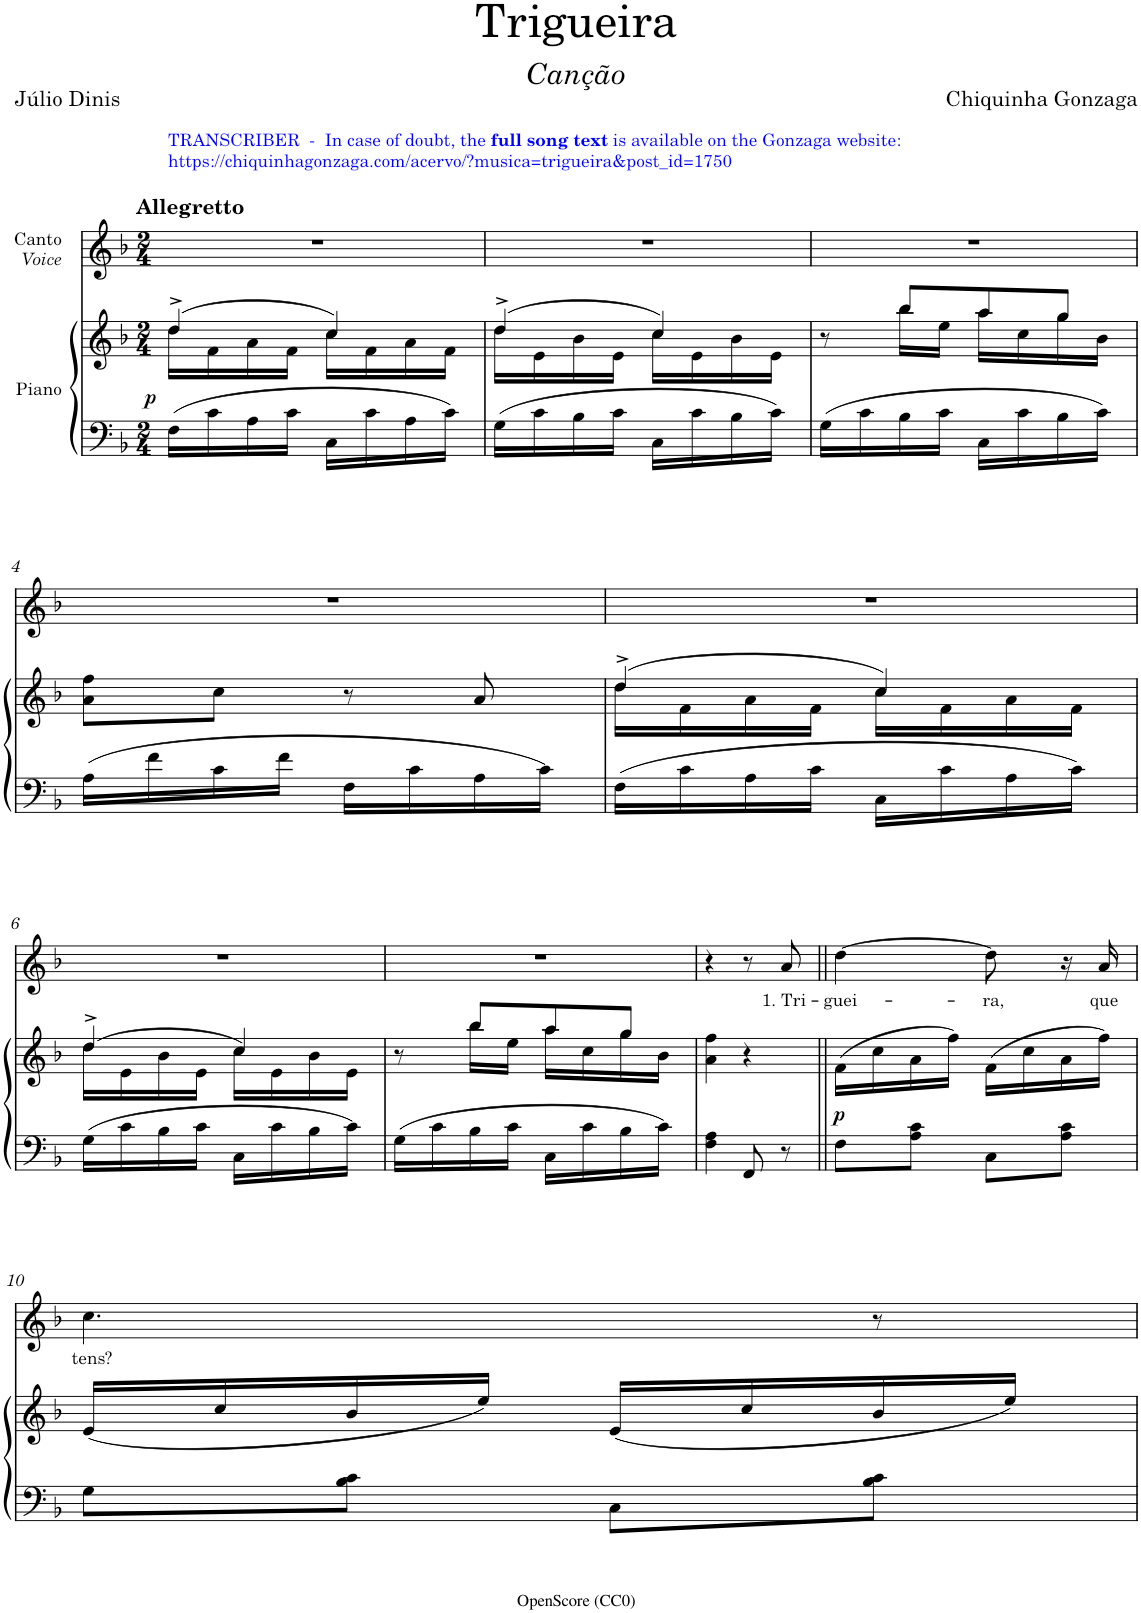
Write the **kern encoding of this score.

**kern	**kern	**dynam	**kern	**text
*part2	*part2	*part2	*part1	*part1
*staff3	*staff2	*staff2/3	*staff1	*staff1
*I"Piano	*	*	*I"Canto Voice	*
*I'Pno	*	*	*	*
*clefF4	*clefG2	*	*clefG2	*
*k[b-]	*k[b-]	*	*k[b-]	*
*M2/4	*M2/4	*	*M2/4	*
=1	=1	=1	=1	=1
*	*^	*	*	*
!	!	!	!	!LO:TX:a:B:t=Allegretto	!
!	!	!	!	!LO:TX:a:color=#0000FF:t=TRANSCRIBER  -  In case of doubt, the	!
!	!	!	!	!LO:TX:a:B:t=full song text	!
!	!	!	!	!LO:TX:a:t=is available on the Gonzaga website&colon;	!
!	!	!	!	!LO:TX:a:t=https&colon;//chiquinhagonzaga.com/acervo/?musica=trigueira&post_id=1750	!
!	!	!	!LO:DY:b	!	!
16F\LL	(4dd^/	16dd\LL	p	2r	.
16c\	.	16f\	.	.	.
16A\	.	16a\	.	.	.
16c\JJ	.	16f\JJ	.	.	.
16C\LL	4cc/)	16cc\LL	.	.	.
16c\	.	16f\	.	.	.
16A\	.	16a\	.	.	.
16c\JJ	.	16f\JJ	.	.	.
=2	=2	=2	=2	=2	=2
16G\LL	(4dd^/	16dd\LL	.	2r	.
16c\	.	16e\	.	.	.
16B-\	.	16b-\	.	.	.
16c\JJ	.	16e\JJ	.	.	.
16C\LL	4cc/)	16cc\LL	.	.	.
16c\	.	16e\	.	.	.
16B-\	.	16b-\	.	.	.
16c\JJ	.	16e\JJ	.	.	.
=3	=3	=3	=3	=3	=3
16G\LL	8r	8ryy	.	2r	.
16c\	.	.	.	.	.
16B-\	8bb-/L	16bb-\LL	.	.	.
16c\JJ	.	16ee\JJ	.	.	.
16C\LL	8aa/	16aa\LL	.	.	.
16c\	.	16cc\	.	.	.
16B-\	8gg/J	16gg\	.	.	.
16c\JJ	.	16b-\JJ	.	.	.
*	*v	*v	*	*	*
!!LO:LB:g=z
=4	=4	=4	=4	=4
16A\LL	8a\ 8ff\L	.	2r	.
16f\	.	.	.	.
16c\	8cc\J	.	.	.
16f\JJ	.	.	.	.
16F\LL	8r	.	.	.
16c\	.	.	.	.
16A\	8a/	.	.	.
16c\JJ	.	.	.	.
=5	=5	=5	=5	=5
*	*^	*	*	*
16F\LL	(4dd^/	16dd\LL	.	2r	.
16c\	.	16f\	.	.	.
16A\	.	16a\	.	.	.
16c\JJ	.	16f\JJ	.	.	.
16C\LL	4cc/)	16cc\LL	.	.	.
16c\	.	16f\	.	.	.
16A\	.	16a\	.	.	.
16c\JJ	.	16f\JJ	.	.	.
!!LO:LB:g=z
=6	=6	=6	=6	=6	=6
16G\LL	(4dd^/	16dd\LL	.	2r	.
16c\	.	16e\	.	.	.
16B-\	.	16b-\	.	.	.
16c\JJ	.	16e\JJ	.	.	.
16C\LL	4cc/)	16cc\LL	.	.	.
16c\	.	16e\	.	.	.
16B-\	.	16b-\	.	.	.
16c\JJ	.	16e\JJ	.	.	.
=7	=7	=7	=7	=7	=7
16G\LL	8r	8ryy	.	2r	.
16c\	.	.	.	.	.
16B-\	8bb-/L	16bb-\LL	.	.	.
16c\JJ	.	16ee\JJ	.	.	.
16C\LL	8aa/	16aa\LL	.	.	.
16c\	.	16cc\	.	.	.
16B-\	8gg/J	16gg\	.	.	.
16c\JJ	.	16b-\JJ	.	.	.
*	*v	*v	*	*	*
=8	=8	=8	=8	=8
4F\ 4A\	4a\ 4ff\	.	4r	.
8FF/	4r	.	8r	.
!	!	!	!	!LO:LY:b
8r	.	.	8a/	1. Tri-
=9||	=9||	=9||	=9||	=9||
!	!	!LO:DY:b	!	!LO:LY:b
8F\L	(16f\LL	p	[4dd\	-guei-
.	16cc\	.	.	.
8A\ 8c\J	16a\	.	.	.
.	16ff\JJ)	.	.	.
!	!	!	!	!LO:LY:b
8C\L	(16f\LL	.	8dd\]	-ra,
.	16cc\	.	.	.
8A\ 8c\J	16a\	.	16r	.
!	!	!	!	!LO:LY:b
.	16ff\JJ)	.	16a/	que
!!LO:LB:g=z
=10	=10	=10	=10	=10
!	!	!	!	!LO:LY:b
8G\L	(16e/LL	.	4.cc\	tens?
.	16cc/	.	.	.
8B-\ 8c\J	16b-/	.	.	.
.	16ee/JJ)	.	.	.
8C\L	(16e/LL	.	.	.
.	16cc/	.	.	.
8B-\ 8c\J	16b-/	.	8r	.
.	16ee/JJ)	.	.	.
=	=	=	=	=
*-	*-	*-	*-	*-
